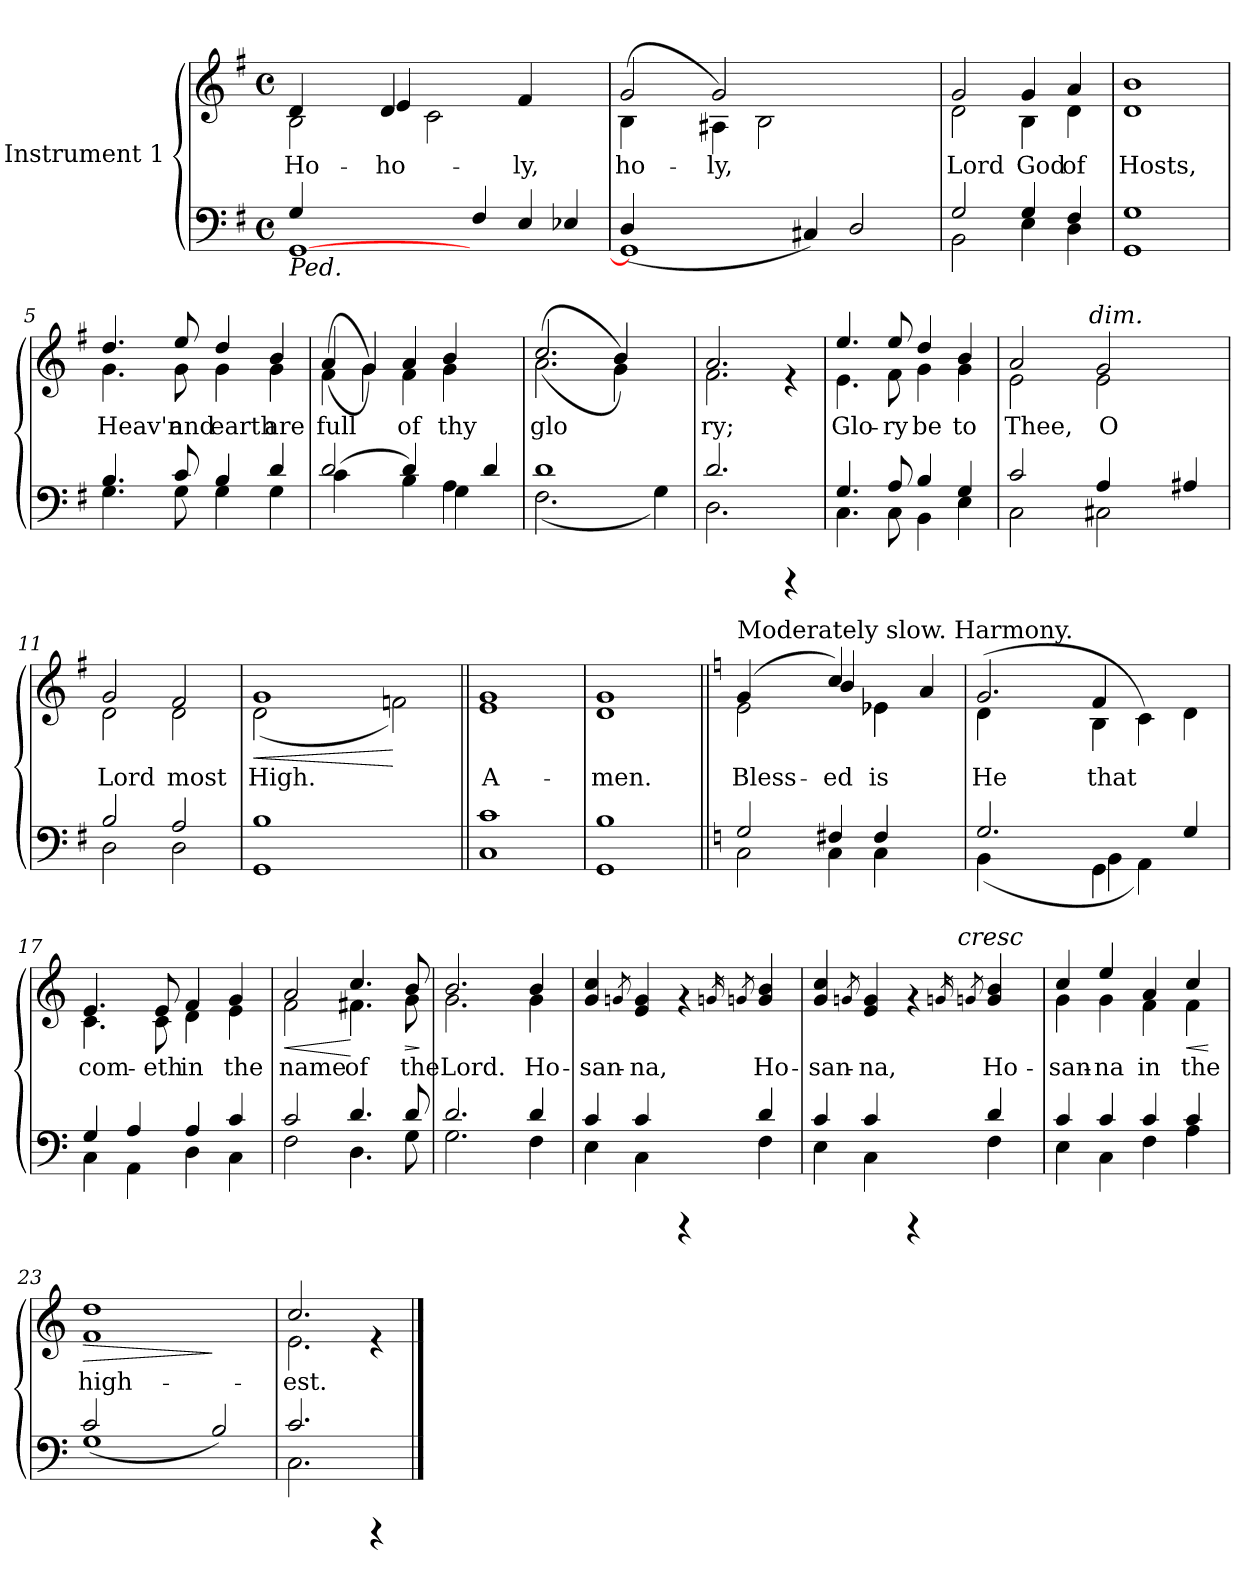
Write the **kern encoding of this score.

**kern	**kern	**text	**dynam
*part2	*part1	*part1	*part1
*staff2	*staff1	*staff1	*staff1
*I"Instrument 1	*I"Instrument 1	*	*
!!LO:PB:g=z
*stria5	*stria5	*	*
*clefF4	*clefG2	*	*
*k[f#]	*k[f#]	*	*
*G:	*G:	*	*
*M4/4	*M4/4	*	*
*met(c)	*met(c)	*	*
=1	=1	=1	=1
*^	*^	*	*
!LO:TX:b:i:t=Ped.	!	!	!	!	!
!	!	!	!	!LO:LY:b:cj	!
[<1GG	4G/	2B\	4d/	Ho-	.
.	1.ryy	.	4ryy	.	.
!	!	!	!	!LO:LY:b:cj	!
!	!	!	!	!LO:LY:b:cj	!
.	.	4d/	4e/	ho-	.
.	.	2c\	4ryy	.	.
4F#/	.	.	2.ryy	.	.
!	!	!	!	!LO:LY:b:cj	!
4E/	.	4f#/	.	-ly,	.
4E-X/	.	4ryy	.	.	.
=2	=2	=2	=2	=2	=2
!	!	!	!	!LO:LY:b:cj	!
1GG]	(>4D/	2g/	(<4B\	ho-	.
.	1.ryy	.	4ryy	.	.
!	!	!	!	!LO:LY:b:cj	!
!	!	!	!	!LO:LY:b:cj	!
.	.	4A#X\)	2g/	-ly,	.
.	.	2B\	.	.	.
4C#X/)	.	.	2ryy	.	.
2D/	.	2ryy	.	.	.
.	.	.	4ryy	.	.
=3	=3	=3	=3	=3	=3
!	!	!	!	!LO:LY:b:cj	!
2BB\	2G/	2g/	2d\	Lord	.
!	!	!	!	!LO:LY:b:cj	!
4G/	4E\	4B\	4g/	God	.
!	!	!	!	!LO:LY:b:cj	!
4F#/	4D\	4d\	4a/	of	.
=4	=4	=4	=4	=4	=4
!	!	!	!	!LO:LY:b:cj	!
*v	*v	*	*	*	*
*	*v	*v	*	*
1G 1GG	1d 1b	Hosts,	.
=5	=5	=5	=5
*^	*^	*	*
!	!	!	!	!LO:LY:b:cj	!
4.G\	4.B/	4.dd/	4.g\	Heav'n	.
!	!	!	!	!LO:LY:b:cj	!
8G\	8c/	8ee/	8g\	and	.
!	!	!	!	!LO:LY:b:cj	!
4B/	4G\	4dd/	4g\	earth	.
!	!	!	!	!LO:LY:b:cj	!
4d/	4G\	4b/	4g\	are	.
=6	=6	=6	=6	=6	=6
!	!	!	!	!LO:LY:b:cj	!
2d/	(<4c\	(<4f#\	(>4a/	full	.
!	!	!	!	!LO:LY:b:cj	!
.	4ryy	4g\)	4g/)	.	.
!	!	!	!	!LO:LY:b:cj	!
4B\)	4d/	4a/	4f#\	of	.
!	!	!	!	!LO:LY:b:cj	!
4A\	4G\	4b/	4g\	thy	.
4d/	4ryy	4ryy	4ryy	.	.
!!LO:LB:g=z	!!
=7	=7	=7	=7	=7	=7
!	!	!	!	!LO:LY:b:cj	!
1d	(<2.F#\	(<2.a\	(>2.cc/	glo-	.
!	!	!	!	!LO:LY:b:cj	!
.	2ryy	4g\)	4b/)	--	.
4G\)	.	4ryy	4ryy	.	.
=8	=8	=8	=8	=8	=8
!	!	!	!	!LO:LY:b:cj	!
2.D\	2.d/	2.f#\	2.a/	-ry;	.
4rCCC	4ryy	4re	4ryy	.	.
=9	=9	=9	=9	=9	=9
!	!	!	!	!LO:LY:b:cj	!
4.C\	4.G/	4.ee/	4.e\	Glo-	.
!	!	!	!	!LO:LY:b:cj	!
8C\	8A/	8ee/	8f#\	-ry	.
!	!	!	!	!LO:LY:b:cj	!
4B/	4BB\	4dd/	4g\	be	.
!	!	!	!	!LO:LY:b:cj	!
4G/	4E\	4b/	4g\	to	.
=10	=10	=10	=10	=10	=10
!	!	!	!	!LO:LY:b:cj	!
*	*	*	*^	*	*
2C\	2c/	2a/	2e\	4ryy	Thee,	.
.	.	.	.	8...ryy	.	.
!	!	!	!	!LO:TX:a:i:t=dim.	!	!
.	.	.	.	2ryy	.	.
!	!	!	!	!	!LO:LY:b:cj	!
2C#X\	4A/	2g/	2e\	.	O	.
.	2ryy	.	.	.	.	.
.	.	.	.	4ryy	.	.
4A#X/	.	4ryy	4ryy	.	.	.
.	.	.	.	64ryy	.	.
=11	=11	=11	=11	=11	=11	=11
!	!	!	!	!	!LO:LY:b:cj	!
*	*	*	*v	*v	*	*
2D\	2B/	2d\	2g/	Lord	.
!	!	!	!	!LO:LY:b:cj	!
2A/	2D\	2d\	2f#/	most	.
=12	=12	=12	=12	=12	=12
!	!	!	!	!LO:LY:b:cj	!LO:HP:b
*v	*v	*	*	*	*
1GG 1B	1g	(<2d\	High.	<
.	.	1ryy	.	.
!	!	!	!LO:LY:b:cj	!
2ryy	2fn\)	.	.	[
*	*v	*v	*	*
=13||	=13||	=13||	=13||
!	!	!LO:LY:b:cj	!
1C 1c	1e 1g	A-	.
!!LO:LB:g=z
=14	=14	=14	=14
!	!	!LO:LY:b:cj	!
1B 1GG	1d 1g	-men.	.
=15||	=15||	=15||	=15||
*k[]	*k[]	*	*
*C:	*C:	*	*
*^	*^	*	*
!	!	!LO:TX:a:t=Moderately slow. Harmony.	!	!	!
!	!	!	!	!LO:LY:b:cj	!
2G/	2C\	2e\	(>4g/	Bless-	.
.	.	.	4ryy	.	.
!	!	!	!	!LO:LY:b:cj	!
!	!	!	!	!LO:LY:b:cj	!
4F#X/	4C\	4cc/)	4b/	-ed	.
!	!	!	!	!LO:LY:b:cj	!
4F#/	4C\	4e-X\	4e-\	is	.
4ryy	4ryy	4a/	4ryy	.	.
=16	=16	=16	=16	=16	=16
!	!	!	!	!LO:LY:b:cj	!
2.G/	(<4BB\	2.g/	(<4d\	He	.
.	2ryy	.	2ryy	.	.
!	!	!	!	!LO:LY:b:cj	!
!	!	!	!	!LO:LY:b:cj	!
4GG\	4BB\	4B\	4f/	that	.
!	!	!	!	!LO:LY:b:cj	!
4AA\)	2ryy	4c\)	2ryy	.	.
4G/	.	4d\	.	.	.
=17	=17	=17	=17	=17	=17
!	!	!	!	!LO:LY:b:cj	!
4C\	4G/	4.e/	4.c\	com-	.
4AA\	4A/	.	.	.	.
!	!	!	!	!LO:LY:b:cj	!
.	.	8c\	8e/	-eth	.
!	!	!	!	!LO:LY:b:cj	!
4A/	4D\	4f/	4d\	in	.
!	!	!	!	!LO:LY:b:cj	!
4c/	4C\	4g/	4e\	the	.
=18	=18	=18	=18	=18	=18
!	!	!	!	!LO:LY:b:cj	!LO:HP:b
2F\	2c/	2a/	2f\	name	<
!	!	!	!	!LO:LY:b:cj	!
4.D\	4.d/	4.f#X\	4.cc/	of	[
!	!	!	!	!LO:LY:b:cj	!LO:HP:b
8d/	8G\	8g\	8b/	the	>
*v	*v	*	*	*	*
*	*v	*v	*	*
.	.	.	]
=19	=19	=19	=19
*^	*^	*	*
!	!	!	!	!LO:LY:b:cj	!
2.d/	2.G\	2.g\	2.b/	Lord.	.
!	!	!	!	!LO:LY:b:cj	!
4d/	4F\	4g\	4b/	Ho-	.
!!LO:LB:g=z
=20	=20	=20	=20	=20	=20
!	!	!	!	!LO:LY:b:cj	!
*	*	*v	*v	*	*
4c/	4E\	4g/ 4cc/	-san-	.
.	.	8qgn/	.	.
!	!	!	!LO:LY:b:cj	!
4C\	4c/	4e/ 4g/	-na,	.
4rCCC	4ryy	4rf	.	.
.	.	16qgn/	.	.
.	.	8qgn/	.	.
!	!	!	!LO:LY:b:cj	!
4d/	4F\	4b/ 4g/	Ho-	.
=21	=21	=21	=21	=21
!	!	!	!LO:LY:b:cj	!
*	*	*^	*	*
4c/	4E\	4cc/ 4g/	2ryy	-san-	.
.	.	8qgn/	.	.	.
!	!	!	!	!LO:LY:b:cj	!
4C\	4c/	4g/ 4e/	.	-na,	.
4rCCC	4ryy	4rf	8ryy	.	.
.	.	.	32ryy	.	.
!	!	!	!LO:TX:a:i:t=cresc	!	!
.	.	.	4ryy	.	.
.	.	16qgn/	.	.	.
.	.	8qgn/	.	.	.
!	!	!	!	!LO:LY:b:cj	!
4d/	4F\	4b/ 4g/	.	Ho-	.
.	.	.	16.ryy	.	.
=22	=22	=22	=22	=22	=22
!	!	!	!	!LO:LY:b:cj	!
4c/	4E\	4g\	4cc/	-san-	.
!	!	!	!	!LO:LY:b:cj	!
4c/	4C\	4g\	4ee/	-na	.
!	!	!	!	!LO:LY:b:cj	!
4c/	4F\	4f\	4a/	in	.
!	!	!	!	!LO:LY:b:cj	!LO:HP:b
4A\	4c/	4cc/	4f\	the	<
*v	*v	*	*	*	*
*	*v	*v	*	*
.	.	.	[
=23	=23	=23	=23
*^	*	*	*
!	!	!	!LO:LY:b:cj	!LO:HP:b
1G	(>2c/	1dd 1f	high-	>
.	1ryy	.	.	.
2B/)	.	2ryy	.	]
=24	=24	=24	=24	=24
*	*	*^	*	*
!	!	!	!	!LO:LY:b:cj	!
2.c/	2.C\	2.e\	2.cc/	-est.	.
4rCCC	4ryy	4re	4ryy	.	.
*v	*v	*	*	*	*
*	*v	*v	*	*
==	==	==	==
*-	*-	*-	*-
